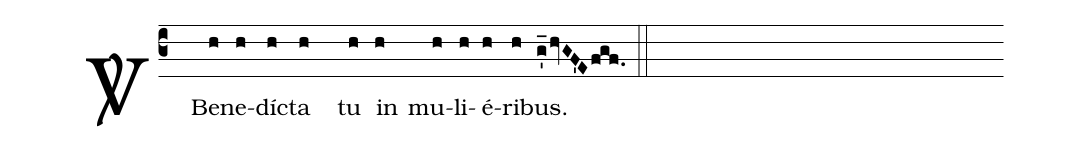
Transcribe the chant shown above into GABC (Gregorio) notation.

%%
(c3) <sp>V/</sp>(//) Be(h)ne(h)d<v>\'{i}</v>c(h)ta(h) (//) tu(h) in(h) mu(h)li(h)<v>\'{e}</v>(h)ri(h)bus.(g_'hvGF'Efgf.) (::)
